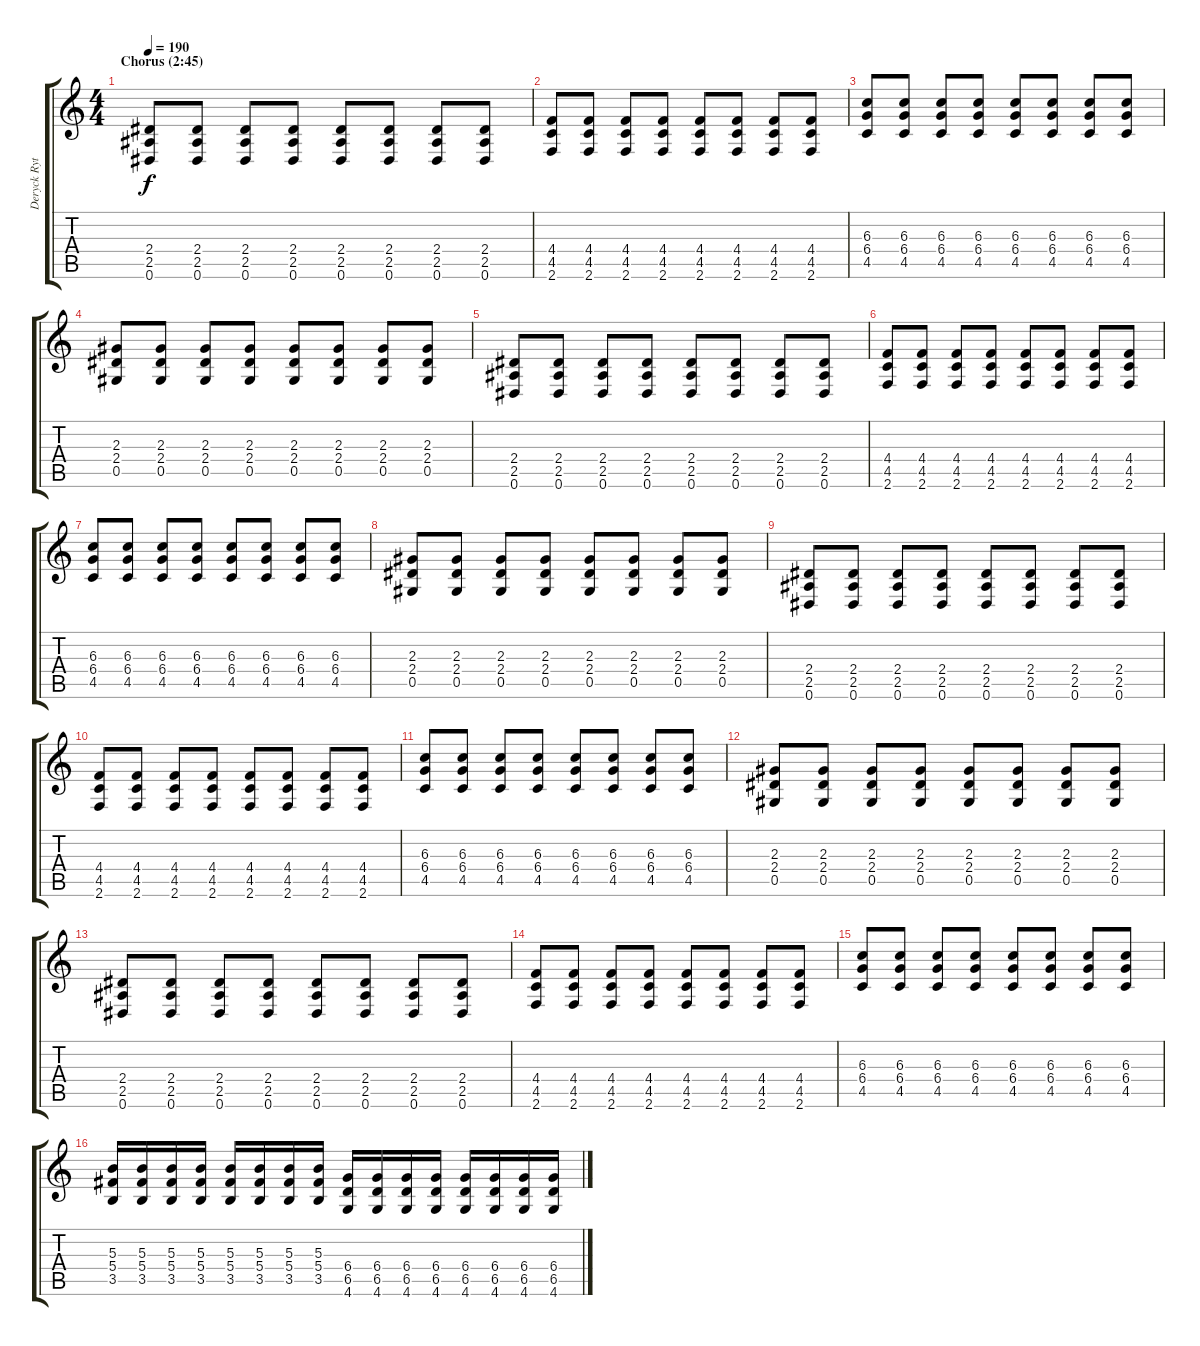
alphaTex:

\track ("Deryck Rythm" "Deryck Ryt") {instrument distortionguitar}
\staff {score tabs}
\tuning (Eb4 Bb3 Gb3 Db3 Ab2 Eb2) {hide}
\ts (4 4)
\section ("" "Chorus (2:45)")
\tempo 190
\clef g2
\ks c
(2.4 2.5 0.6).8{dy f} (2.4 2.5 0.6).8 (2.4 2.5 0.6).8 (2.4 2.5 0.6).8 (2.4 2.5 0.6).8 (2.4 2.5 0.6).8 (2.4 2.5 0.6).8 (2.4 2.5 0.6).8 |
(4.4 4.5 2.6).8 (4.4 4.5 2.6).8 (4.4 4.5 2.6).8 (4.4 4.5 2.6).8 (4.4 4.5 2.6).8 (4.4 4.5 2.6).8 (4.4 4.5 2.6).8 (4.4 4.5 2.6).8 |
(6.3 6.4 4.5).8 (6.3 6.4 4.5).8 (6.3 6.4 4.5).8 (6.3 6.4 4.5).8 (6.3 6.4 4.5).8 (6.3 6.4 4.5).8 (6.3 6.4 4.5).8 (6.3 6.4 4.5).8 |
(2.3 2.4 0.5).8 (2.3 2.4 0.5).8 (2.3 2.4 0.5).8 (2.3 2.4 0.5).8 (2.3 2.4 0.5).8 (2.3 2.4 0.5).8 (2.3 2.4 0.5).8 (2.3 2.4 0.5).8 |
(2.4 2.5 0.6).8 (2.4 2.5 0.6).8 (2.4 2.5 0.6).8 (2.4 2.5 0.6).8 (2.4 2.5 0.6).8 (2.4 2.5 0.6).8 (2.4 2.5 0.6).8 (2.4 2.5 0.6).8 |
(4.4 4.5 2.6).8 (4.4 4.5 2.6).8 (4.4 4.5 2.6).8 (4.4 4.5 2.6).8 (4.4 4.5 2.6).8 (4.4 4.5 2.6).8 (4.4 4.5 2.6).8 (4.4 4.5 2.6).8 |
(6.3 6.4 4.5).8 (6.3 6.4 4.5).8 (6.3 6.4 4.5).8 (6.3 6.4 4.5).8 (6.3 6.4 4.5).8 (6.3 6.4 4.5).8 (6.3 6.4 4.5).8 (6.3 6.4 4.5).8 |
(2.3 2.4 0.5).8 (2.3 2.4 0.5).8 (2.3 2.4 0.5).8 (2.3 2.4 0.5).8 (2.3 2.4 0.5).8 (2.3 2.4 0.5).8 (2.3 2.4 0.5).8 (2.3 2.4 0.5).8 |
(2.4 2.5 0.6).8 (2.4 2.5 0.6).8 (2.4 2.5 0.6).8 (2.4 2.5 0.6).8 (2.4 2.5 0.6).8 (2.4 2.5 0.6).8 (2.4 2.5 0.6).8 (2.4 2.5 0.6).8 |
(4.4 4.5 2.6).8 (4.4 4.5 2.6).8 (4.4 4.5 2.6).8 (4.4 4.5 2.6).8 (4.4 4.5 2.6).8 (4.4 4.5 2.6).8 (4.4 4.5 2.6).8 (4.4 4.5 2.6).8 |
(6.3 6.4 4.5).8 (6.3 6.4 4.5).8 (6.3 6.4 4.5).8 (6.3 6.4 4.5).8 (6.3 6.4 4.5).8 (6.3 6.4 4.5).8 (6.3 6.4 4.5).8 (6.3 6.4 4.5).8 |
(2.3 2.4 0.5).8 (2.3 2.4 0.5).8 (2.3 2.4 0.5).8 (2.3 2.4 0.5).8 (2.3 2.4 0.5).8 (2.3 2.4 0.5).8 (2.3 2.4 0.5).8 (2.3 2.4 0.5).8 |
(2.4 2.5 0.6).8 (2.4 2.5 0.6).8 (2.4 2.5 0.6).8 (2.4 2.5 0.6).8 (2.4 2.5 0.6).8 (2.4 2.5 0.6).8 (2.4 2.5 0.6).8 (2.4 2.5 0.6).8 |
(4.4 4.5 2.6).8 (4.4 4.5 2.6).8 (4.4 4.5 2.6).8 (4.4 4.5 2.6).8 (4.4 4.5 2.6).8 (4.4 4.5 2.6).8 (4.4 4.5 2.6).8 (4.4 4.5 2.6).8 |
(6.3 6.4 4.5).8 (6.3 6.4 4.5).8 (6.3 6.4 4.5).8 (6.3 6.4 4.5).8 (6.3 6.4 4.5).8 (6.3 6.4 4.5).8 (6.3 6.4 4.5).8 (6.3 6.4 4.5).8 |
(5.3 5.4 3.5).16 (5.3 5.4 3.5).16 (5.3 5.4 3.5).16 (5.3 5.4 3.5).16 (5.3 5.4 3.5).16 (5.3 5.4 3.5).16 (5.3 5.4 3.5).16 (5.3 5.4 3.5).16 (6.4 6.5 4.6).16 (6.4 6.5 4.6).16 (6.4 6.5 4.6).16 (6.4 6.5 4.6).16 (6.4 6.5 4.6).16 (6.4 6.5 4.6).16 (6.4 6.5 4.6).16 (6.4 6.5 4.6).16
